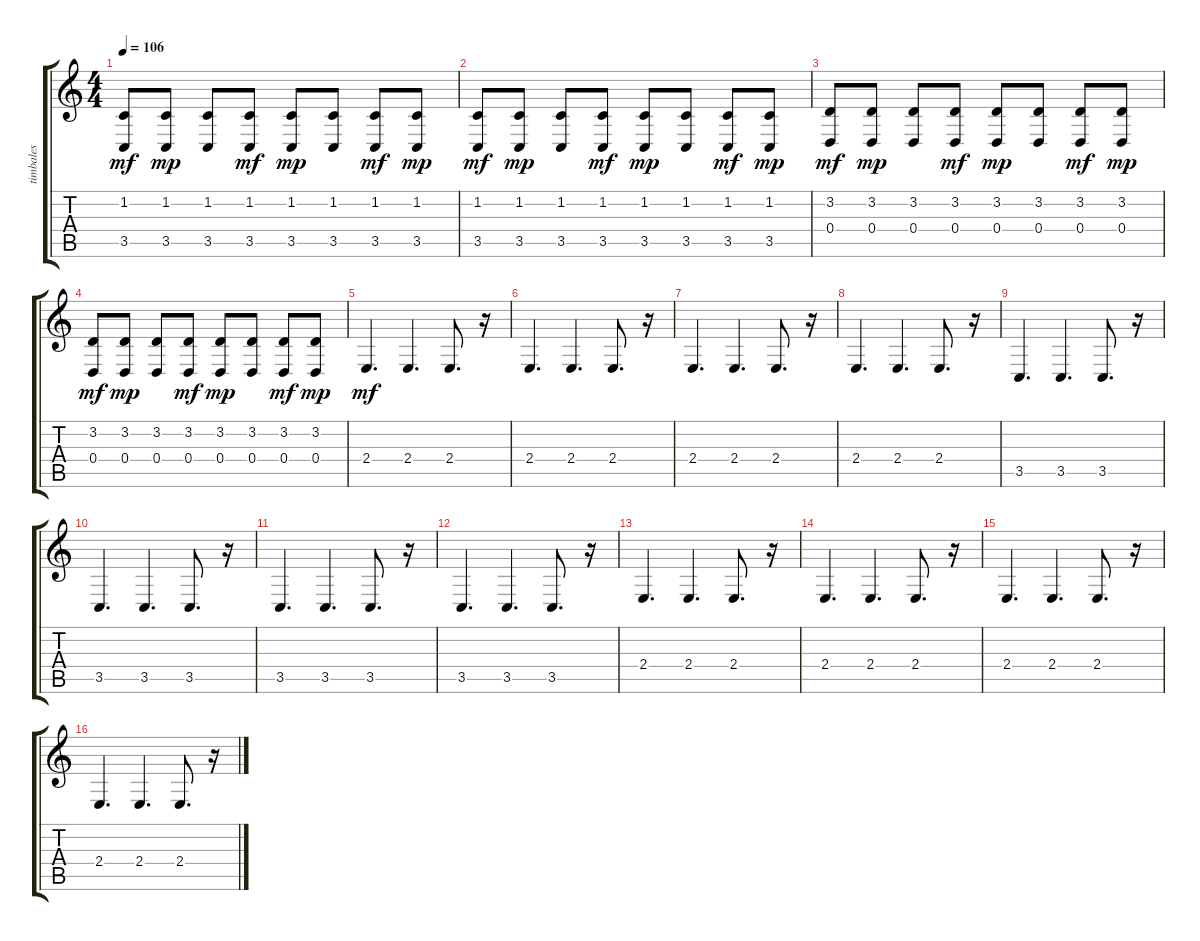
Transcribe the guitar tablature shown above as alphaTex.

\track ("timbales" "timbales") {instrument timpani}
\staff {score tabs}
\tuning (E4 B3 G3 D3 A2 E2) {hide}
\ts (4 4)
\tempo 106
\clef g2
\ks c
(1.2 3.5).8{dy mf} (1.2 3.5).8{dy mp} (1.2 3.5).8 (1.2 3.5).8{dy mf} (1.2 3.5).8{dy mp} (1.2 3.5).8 (1.2 3.5).8{dy mf} (1.2 3.5).8{dy mp} |
(1.2 3.5).8{dy mf} (1.2 3.5).8{dy mp} (1.2 3.5).8 (1.2 3.5).8{dy mf} (1.2 3.5).8{dy mp} (1.2 3.5).8 (1.2 3.5).8{dy mf} (1.2 3.5).8{dy mp} |
(3.2 0.4).8{dy mf} (3.2 0.4).8{dy mp} (3.2 0.4).8 (3.2 0.4).8{dy mf} (3.2 0.4).8{dy mp} (3.2 0.4).8 (3.2 0.4).8{dy mf} (3.2 0.4).8{dy mp} |
(3.2 0.4).8{dy mf} (3.2 0.4).8{dy mp} (3.2 0.4).8 (3.2 0.4).8{dy mf} (3.2 0.4).8{dy mp} (3.2 0.4).8 (3.2 0.4).8{dy mf} (3.2 0.4).8{dy mp} |
2.4.4{d dy mf} 2.4.4{d} 2.4.8{d} r.16 |
2.4.4{d} 2.4.4{d} 2.4.8{d} r.16 |
2.4.4{d} 2.4.4{d} 2.4.8{d} r.16 |
2.4.4{d} 2.4.4{d} 2.4.8{d} r.16 |
3.5.4{d} 3.5.4{d} 3.5.8{d} r.16 |
3.5.4{d} 3.5.4{d} 3.5.8{d} r.16 |
3.5.4{d} 3.5.4{d} 3.5.8{d} r.16 |
3.5.4{d} 3.5.4{d} 3.5.8{d} r.16 |
2.4.4{d} 2.4.4{d} 2.4.8{d} r.16 |
2.4.4{d} 2.4.4{d} 2.4.8{d} r.16 |
2.4.4{d} 2.4.4{d} 2.4.8{d} r.16 |
2.4.4{d} 2.4.4{d} 2.4.8{d} r.16
